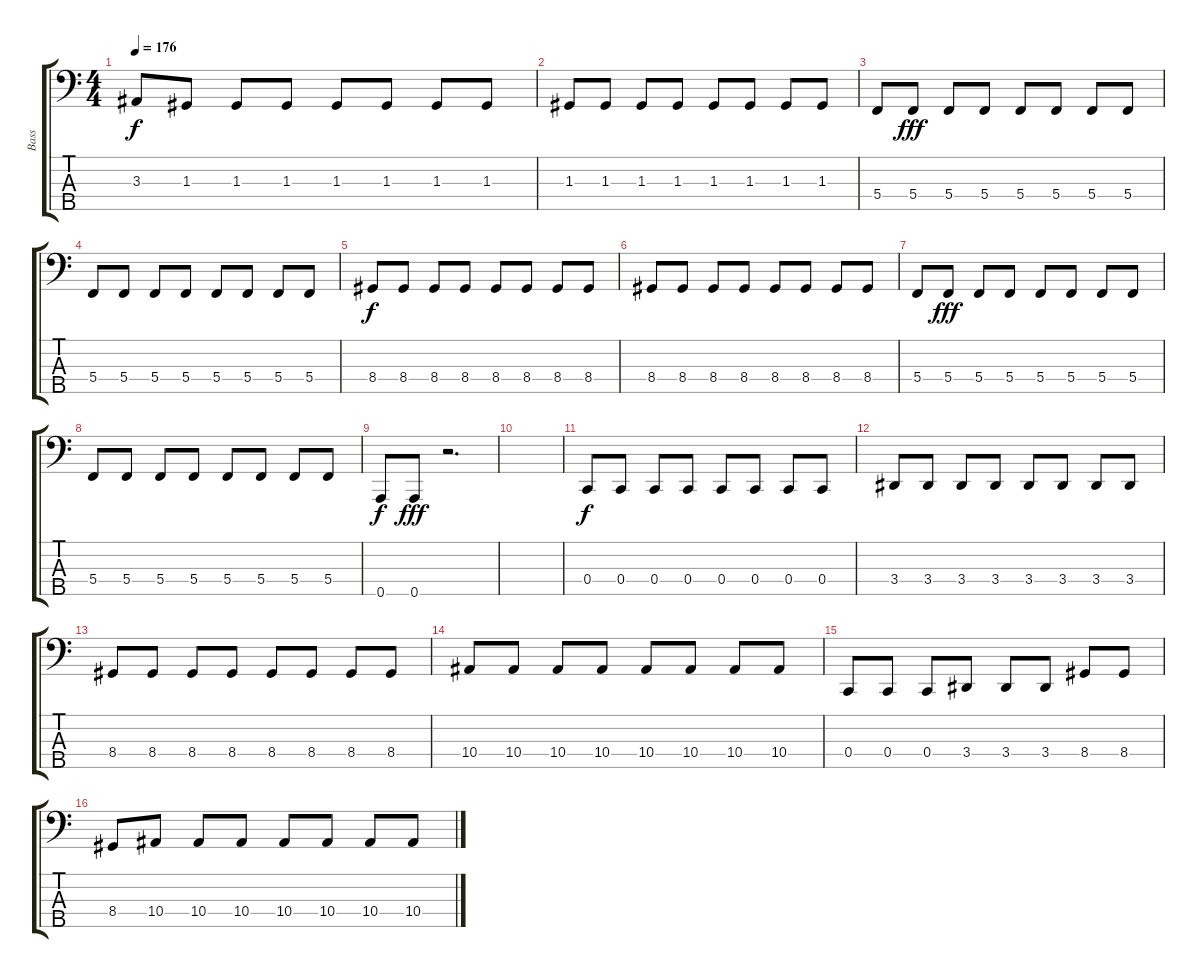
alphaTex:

\track ("Bass" "Bass") {instrument electricbassfinger}
\staff {score tabs}
\tuning (F2 C2 G1 C1 A0) {hide}
\ts (4 4)
\tempo 176
\clef f4
\ks c
3.3.8{dy f} 1.3.8 1.3.8 1.3.8 1.3.8 1.3.8 1.3.8 1.3.8 |
1.3.8 1.3.8 1.3.8 1.3.8 1.3.8 1.3.8 1.3.8 1.3.8 |
5.4.8 5.4.8{dy fff} 5.4.8 5.4.8 5.4.8 5.4.8 5.4.8 5.4.8 |
5.4.8 5.4.8 5.4.8 5.4.8 5.4.8 5.4.8 5.4.8 5.4.8 |
8.4.8{dy f} 8.4.8 8.4.8 8.4.8 8.4.8 8.4.8 8.4.8 8.4.8 |
8.4.8 8.4.8 8.4.8 8.4.8 8.4.8 8.4.8 8.4.8 8.4.8 |
5.4.8 5.4.8{dy fff} 5.4.8 5.4.8 5.4.8 5.4.8 5.4.8 5.4.8 |
5.4.8 5.4.8 5.4.8 5.4.8 5.4.8 5.4.8 5.4.8 5.4.8 |
0.5.8{dy f} 0.5.8{dy fff} r.2{d} |
|
0.4.8{dy f} 0.4.8 0.4.8 0.4.8 0.4.8 0.4.8 0.4.8 0.4.8 |
3.4.8 3.4.8 3.4.8 3.4.8 3.4.8 3.4.8 3.4.8 3.4.8 |
8.4.8 8.4.8 8.4.8 8.4.8 8.4.8 8.4.8 8.4.8 8.4.8 |
10.4.8 10.4.8 10.4.8 10.4.8 10.4.8 10.4.8 10.4.8 10.4.8 |
0.4.8 0.4.8 0.4.8 3.4.8 3.4.8 3.4.8 8.4.8 8.4.8 |
8.4.8 10.4.8 10.4.8 10.4.8 10.4.8 10.4.8 10.4.8 10.4.8
